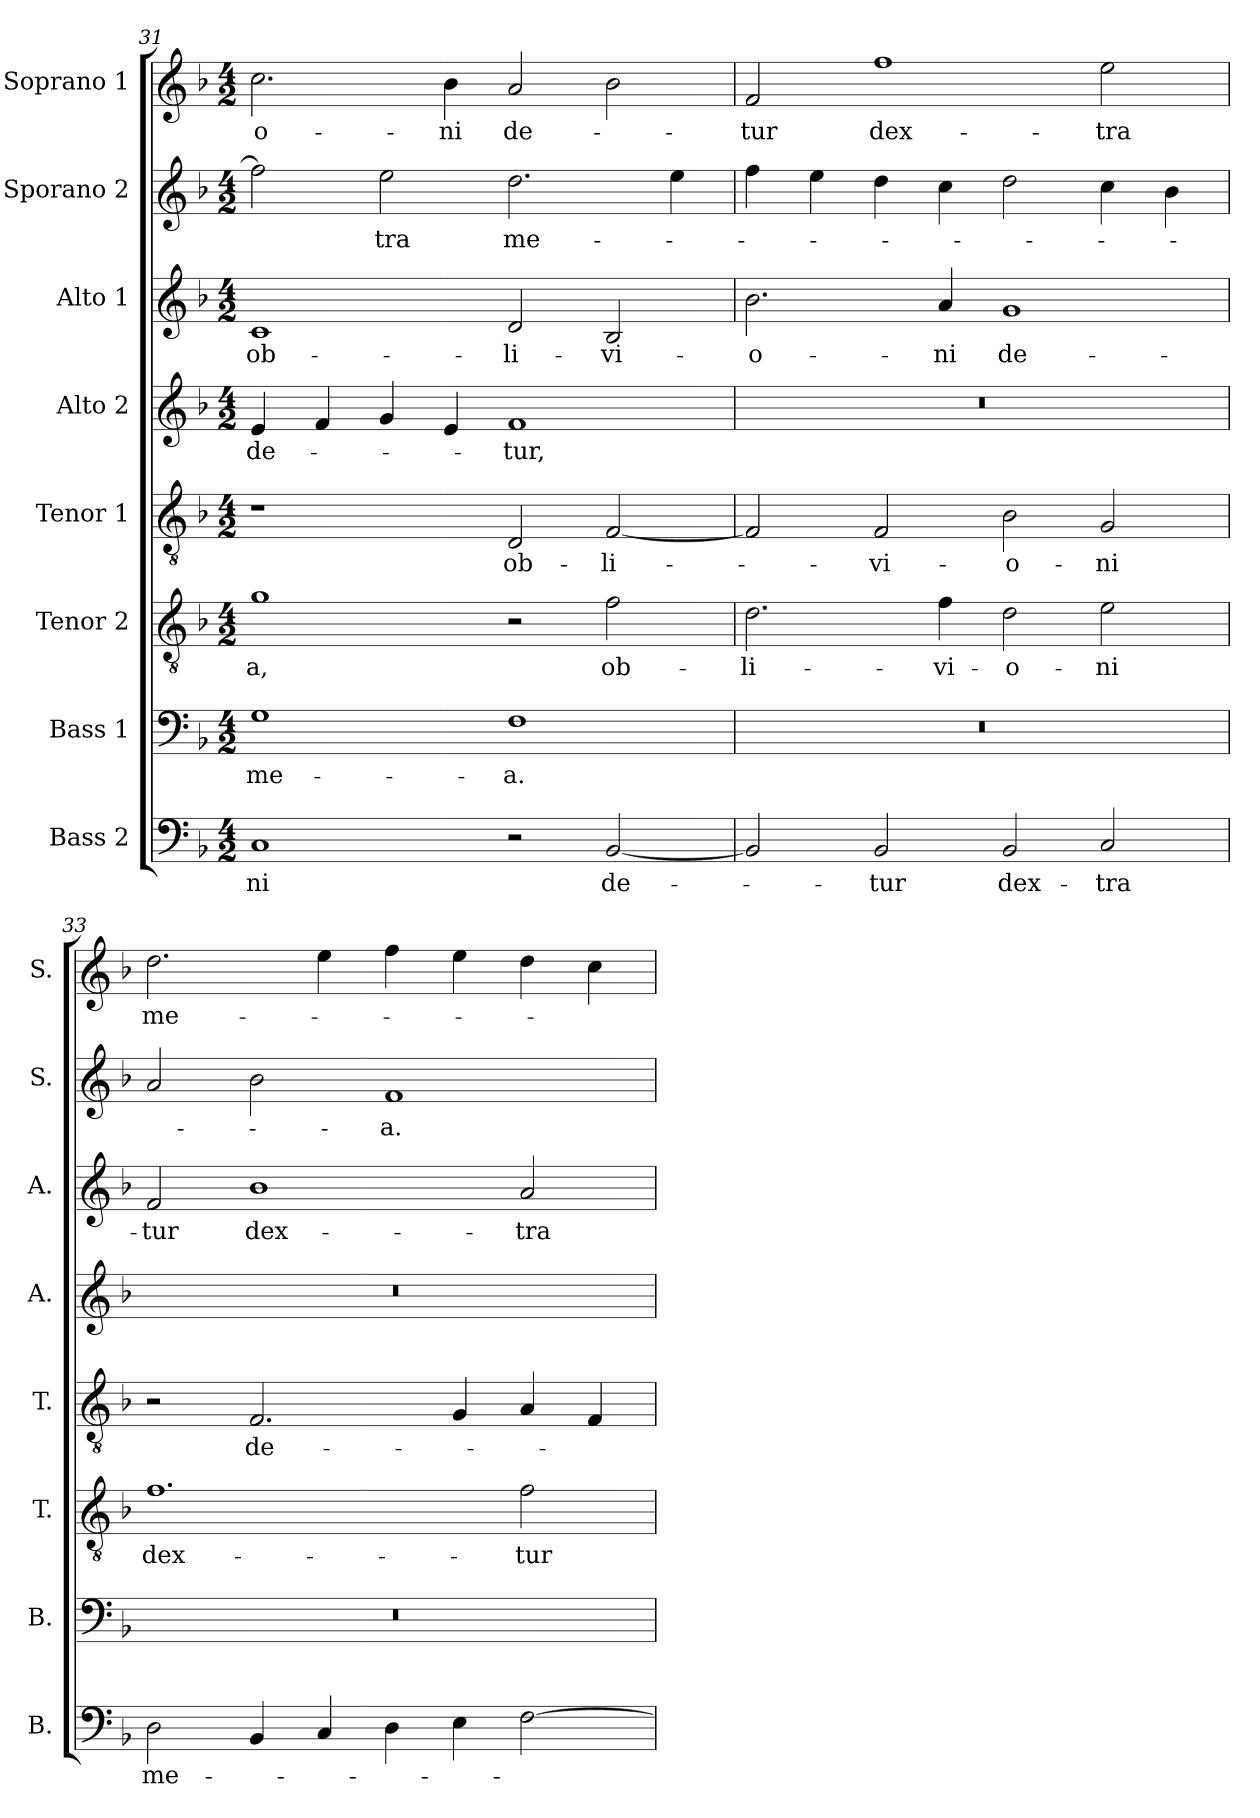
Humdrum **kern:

**kern	**text	**kern	**text	**kern	**text	**kern	**text	**kern	**text	**kern	**text	**kern	**text	**kern	**text
*part8	*part8	*part7	*part7	*part6	*part6	*part5	*part5	*part4	*part4	*part3	*part3	*part2	*part2	*part1	*part1
*staff8	*staff8	*staff7	*staff7	*staff6	*staff6	*staff5	*staff5	*staff4	*staff4	*staff3	*staff3	*staff2	*staff2	*staff1	*staff1
*I"Bass 2	*	*I"Bass 1	*	*I"Tenor 2	*	*I"Tenor 1	*	*I"Alto 2	*	*I"Alto 1	*	*I"Sporano 2	*	*I"Soprano 1	*
*I'B.	*	*I'B.	*	*I'T.	*	*I'T.	*	*I'A.	*	*I'A.	*	*I'S.	*	*I'S.	*
*clefF4	*	*clefF4	*	*clefGv2	*	*clefGv2	*	*clefG2	*	*clefG2	*	*clefG2	*	*clefG2	*
*	*	*	*	*ITrd7c12	*	*ITrd7c12	*	*	*	*	*	*	*	*	*
*k[b-]	*	*k[b-]	*	*k[b-]	*	*k[b-]	*	*k[b-]	*	*k[b-]	*	*k[b-]	*	*k[b-]	*
*F:	*	*F:	*	*F:	*	*F:	*	*F:	*	*F:	*	*F:	*	*F:	*
*M4/2	*	*M4/2	*	*M4/2	*	*M4/2	*	*M4/2	*	*M4/2	*	*M4/2	*	*M4/2	*
=31	=31	=31	=31	=31	=31	=31	=31	=31	=31	=31	=31	=31	=31	=31	=31
!	!LO:LY:b:color=#000000	!	!	!	!	!	!	!	!	!	!	!	!	!	!
!	!	!	!LO:LY:b:color=#000000	!	!	!	!	!	!	!	!	!	!	!	!
!	!	!	!	!	!LO:LY:b:color=#000000	!	!	!	!	!	!	!	!	!	!
!	!	!	!	!	!	!	!	!	!LO:LY:b:color=#000000	!	!	!	!	!	!
!	!	!	!	!	!	!	!	!	!	!	!LO:LY:b:color=#000000	!	!	!	!
!	!	!	!	!	!	!	!	!	!	!	!	!	!	!	!LO:LY:b:color=#000000
1Ci	-ni	1Gi	me-	1Gi	-a,	1r	.	4ei/	de-	1ci	ob-	2ffi\]	.	2.cci\	-o-
.	.	.	.	.	.	.	.	4fi/	.	.	.	.	.	.	.
!	!	!	!	!	!	!	!	!	!	!	!	!	!LO:LY:b:color=#000000	!	!
.	.	.	.	.	.	.	.	4gi/	.	.	.	2eei\	-tra	.	.
!	!	!	!	!	!	!	!	!	!	!	!	!	!	!	!LO:LY:b:color=#000000
.	.	.	.	.	.	.	.	4ei/	.	.	.	.	.	4b-i\	-ni
!	!	!	!LO:LY:b:color=#000000	!	!	!	!	!	!	!	!	!	!	!	!
!	!	!	!	!	!	!	!LO:LY:b:color=#000000	!	!	!	!	!	!	!	!
!	!	!	!	!	!	!	!	!	!LO:LY:b:color=#000000	!	!	!	!	!	!
!	!	!	!	!	!	!	!	!	!	!	!LO:LY:b:color=#000000	!	!	!	!
!	!	!	!	!	!	!	!	!	!	!	!	!	!LO:LY:b:color=#000000	!	!
!	!	!	!	!	!	!	!	!	!	!	!	!	!	!	!LO:LY:b:color=#000000
2r	.	1Fi	-a.	2r	.	2DDi/	ob-	1fi	-tur,	2di/	-li-	2.ddi\	me-	2ai/	de-
!	!LO:LY:b:color=#000000	!	!	!	!	!	!	!	!	!	!	!	!	!	!
!	!	!	!	!	!LO:LY:b:color=#000000	!	!	!	!	!	!	!	!	!	!
!	!	!	!	!	!	!	!LO:LY:b:color=#000000	!	!	!	!	!	!	!	!
!	!	!	!	!	!	!	!	!	!	!	!LO:LY:b:color=#000000	!	!	!	!
[<2BB-i/	de-	.	.	2Fi\	ob-	[<2FFi/	-li-	.	.	2B-i/	-vi-	.	.	2b-i\	.
.	.	.	.	.	.	.	.	.	.	.	.	4eei\	.	.	.
=32	=32	=32	=32	=32	=32	=32	=32	=32	=32	=32	=32	=32	=32	=32	=32
!	!	!LO:N:vis=1	!	!	!	!	!	!	!	!	!	!	!	!	!
!	!	!	!	!	!LO:LY:b:color=#000000	!	!	!LO:N:vis=1	!	!	!	!	!	!	!
!	!	!	!	!	!	!	!	!	!	!	!LO:LY:b:color=#000000	!	!	!	!
!	!	!	!	!	!	!	!	!	!	!	!	!	!	!	!LO:LY:b:color=#000000
2BB-i/]	.	0r	.	2.Di\	-li-	2FFi/]	.	0r	.	2.b-i\	-o-	4ffi\	.	2fi/	-tur
.	.	.	.	.	.	.	.	.	.	.	.	4eei\	.	.	.
!	!LO:LY:b:color=#000000	!	!	!	!	!	!	!	!	!	!	!	!	!	!
!	!	!	!	!	!	!	!LO:LY:b:color=#000000	!	!	!	!	!	!	!	!
!	!	!	!	!	!	!	!	!	!	!	!	!	!	!	!LO:LY:b:color=#000000
2BB-i/	-tur	.	.	.	.	2FFi/	-vi-	.	.	.	.	4ddi\	.	1ffi	dex-
!	!	!	!	!	!LO:LY:b:color=#000000	!	!	!	!	!	!	!	!	!	!
!	!	!	!	!	!	!	!	!	!	!	!LO:LY:b:color=#000000	!	!	!	!
.	.	.	.	4Fi\	-vi-	.	.	.	.	4ai/	-ni	4cci\	.	.	.
!	!LO:LY:b:color=#000000	!	!	!	!	!	!	!	!	!	!	!	!	!	!
!	!	!	!	!	!LO:LY:b:color=#000000	!	!	!	!	!	!	!	!	!	!
!	!	!	!	!	!	!	!LO:LY:b:color=#000000	!	!	!	!	!	!	!	!
!	!	!	!	!	!	!	!	!	!	!	!LO:LY:b:color=#000000	!	!	!	!
2BB-i/	dex-	.	.	2Di\	-o-	2BB-i\	-o-	.	.	1gi	de-	2ddi\	.	.	.
!	!LO:LY:b:color=#000000	!	!	!	!	!	!	!	!	!	!	!	!	!	!
!	!	!	!	!	!LO:LY:b:color=#000000	!	!	!	!	!	!	!	!	!	!
!	!	!	!	!	!	!	!LO:LY:b:color=#000000	!	!	!	!	!	!	!	!
!	!	!	!	!	!	!	!	!	!	!	!	!	!	!	!LO:LY:b:color=#000000
2Ci/	-tra	.	.	2Ei\	-ni	2GGi/	-ni	.	.	.	.	4cci\	.	2eei\	-tra
.	.	.	.	.	.	.	.	.	.	.	.	4b-i\	.	.	.
=33	=33	=33	=33	=33	=33	=33	=33	=33	=33	=33	=33	=33	=33	=33	=33
!	!LO:LY:b:color=#000000	!LO:N:vis=1	!	!	!	!	!	!	!	!	!	!	!	!	!
!	!	!	!	!	!LO:LY:b:color=#000000	!	!	!LO:N:vis=1	!	!	!	!	!	!	!
!	!	!	!	!	!	!	!	!	!	!	!LO:LY:b:color=#000000	!	!	!	!
!	!	!	!	!	!	!	!	!	!	!	!	!	!	!	!LO:LY:b:color=#000000
2Di\	me-	0r	.	1.Fi	dex-	2r	.	0r	.	2fi/	-tur	2ai/	.	2.ddi\	me-
!	!	!	!	!	!	!	!LO:LY:b:color=#000000	!	!	!	!	!	!	!	!
!	!	!	!	!	!	!	!	!	!	!	!LO:LY:b:color=#000000	!	!	!	!
4BB-i/	.	.	.	.	.	2.FFi/	de-	.	.	1b-i	dex-	2b-i\	.	.	.
4Ci/	.	.	.	.	.	.	.	.	.	.	.	.	.	4eei\	.
!	!	!	!	!	!	!	!	!	!	!	!	!	!LO:LY:b:color=#000000	!	!
4Di\	.	.	.	.	.	.	.	.	.	.	.	1fi	-a.	4ffi\	.
4Ei\	.	.	.	.	.	4GGi/	.	.	.	.	.	.	.	4eei\	.
!	!	!	!	!	!LO:LY:b:color=#000000	!	!	!	!	!	!	!	!	!	!
!	!	!	!	!	!	!	!	!	!	!	!LO:LY:b:color=#000000	!	!	!	!
[>2Fi\	.	.	.	2Fi\	-tur	4AAi/	.	.	.	2ai/	-tra	.	.	4ddi\	.
.	.	.	.	.	.	4FFi/	.	.	.	.	.	.	.	4cci\	.
=	=	=	=	=	=	=	=	=	=	=	=	=	=	=	=
*-	*-	*-	*-	*-	*-	*-	*-	*-	*-	*-	*-	*-	*-	*-	*-
